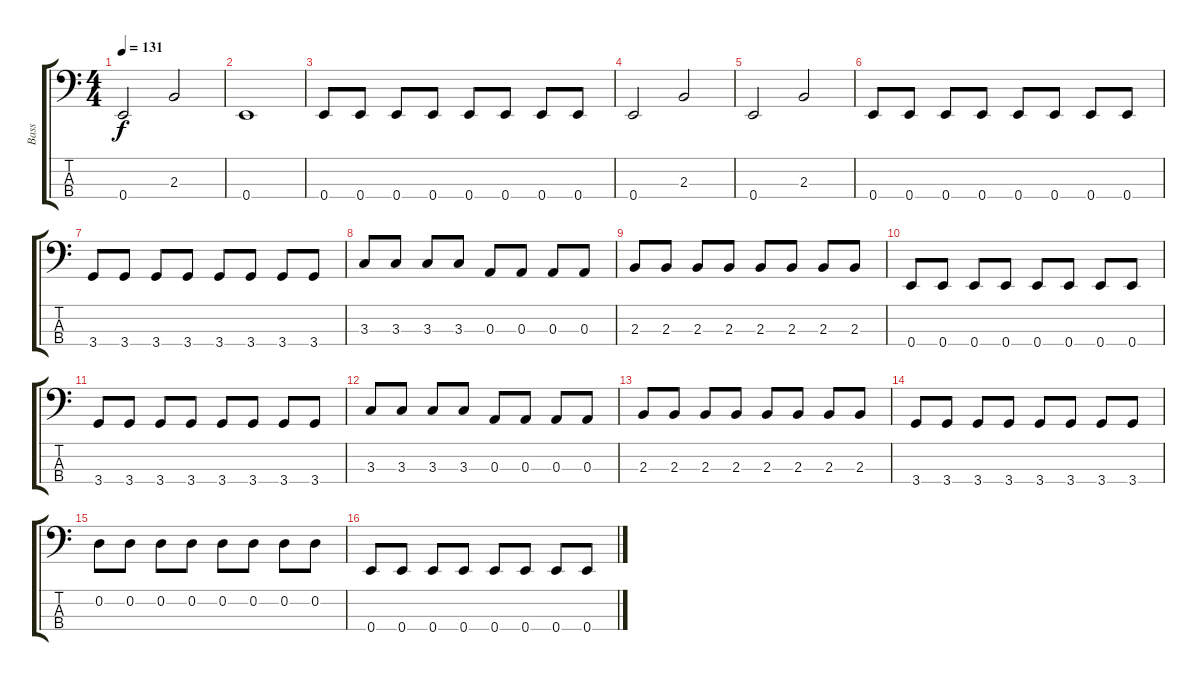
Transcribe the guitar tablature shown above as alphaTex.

\track ("Bass" "Bass") {instrument electricbassfinger}
\staff {score tabs}
\tuning (G2 D2 A1 E1) {hide}
\ts (4 4)
\tempo 131
\clef f4
\ks c
0.4.2{dy f} 2.3.2 |
0.4.1 |
0.4.8 0.4.8 0.4.8 0.4.8 0.4.8 0.4.8 0.4.8 0.4.8 |
0.4.2 2.3.2 |
0.4.2 2.3.2 |
0.4.8 0.4.8 0.4.8 0.4.8 0.4.8 0.4.8 0.4.8 0.4.8 |
3.4.8 3.4.8 3.4.8 3.4.8 3.4.8 3.4.8 3.4.8 3.4.8 |
3.3.8 3.3.8 3.3.8 3.3.8 0.3.8 0.3.8 0.3.8 0.3.8 |
2.3.8 2.3.8 2.3.8 2.3.8 2.3.8 2.3.8 2.3.8 2.3.8 |
0.4.8 0.4.8 0.4.8 0.4.8 0.4.8 0.4.8 0.4.8 0.4.8 |
3.4.8 3.4.8 3.4.8 3.4.8 3.4.8 3.4.8 3.4.8 3.4.8 |
3.3.8 3.3.8 3.3.8 3.3.8 0.3.8 0.3.8 0.3.8 0.3.8 |
2.3.8 2.3.8 2.3.8 2.3.8 2.3.8 2.3.8 2.3.8 2.3.8 |
3.4.8 3.4.8 3.4.8 3.4.8 3.4.8 3.4.8 3.4.8 3.4.8 |
0.2.8 0.2.8 0.2.8 0.2.8 0.2.8 0.2.8 0.2.8 0.2.8 |
0.4.8 0.4.8 0.4.8 0.4.8 0.4.8 0.4.8 0.4.8 0.4.8
